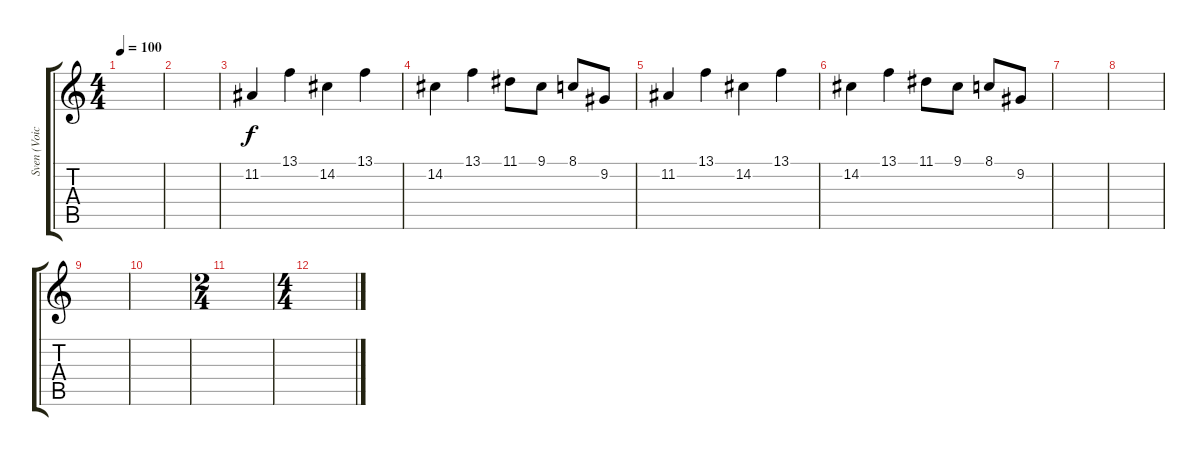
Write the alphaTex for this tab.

\track ("Sven (Voice)" "Sven (Voic") {instrument lead2sawtooth}
\staff {score tabs}
\tuning (E4 B3 G3 D3 A2 E2) {hide}
\ts (4 4)
\tempo 100
\clef g2
\ks c
|
|
11.2.4 13.1.4 14.2.4 13.1.4 |
14.2.4 13.1.4 11.1.8 9.1.8 8.1.8 9.2.8 |
11.2.4 13.1.4 14.2.4 13.1.4 |
14.2.4 13.1.4 11.1.8 9.1.8 8.1.8 9.2.8 |
|
|
|
|
\ts (2 4)
|
\ts (4 4)
